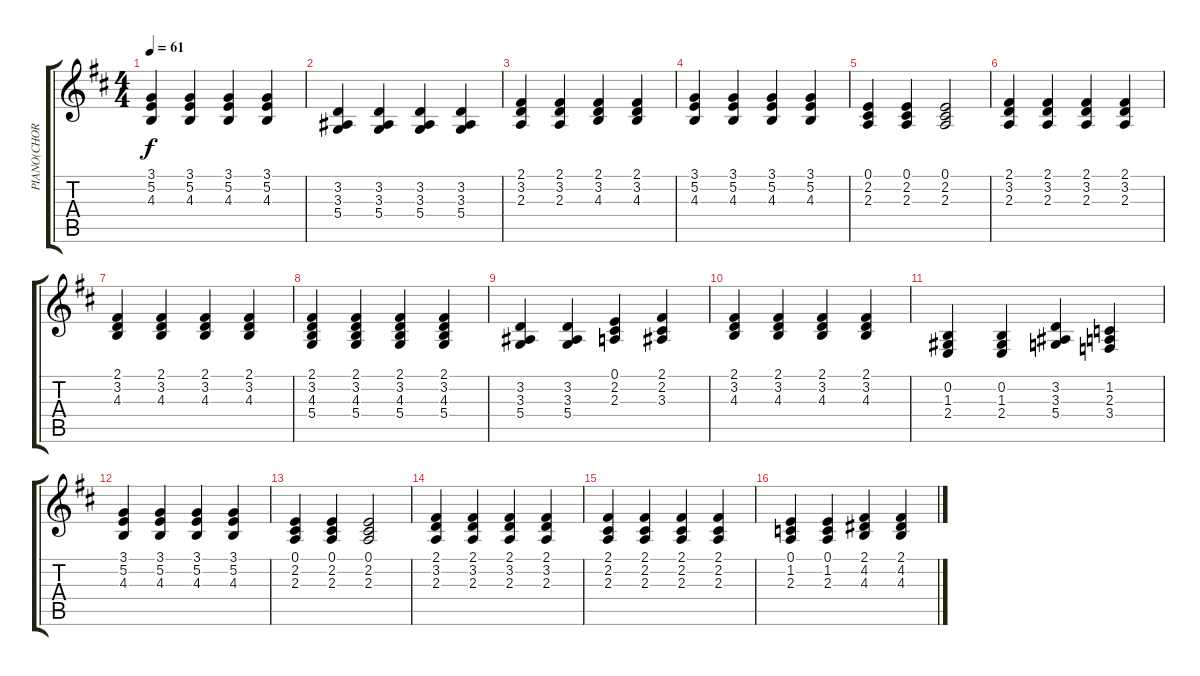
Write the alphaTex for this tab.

\track ("PIANO(CHORD)" "PIANO(CHOR") {instrument electricgrandpiano}
\staff {score tabs}
\tuning (E4 B3 G3 D3 A2 E2) {hide}
\ts (4 4)
\tempo 61
\clef g2
\ks d
(3.1 5.2 4.3).4{dy f} (3.1 5.2 4.3).4 (3.1 5.2 4.3).4 (3.1 5.2 4.3).4 |
(3.2 3.3 5.4).4 (3.2 3.3 5.4).4 (3.2 3.3 5.4).4 (3.2 3.3 5.4).4 |
(2.1 3.2 2.3).4 (2.1 3.2 2.3).4 (2.1 3.2 4.3).4 (2.1 3.2 4.3).4 |
(3.1 5.2 4.3).4 (3.1 5.2 4.3).4 (3.1 5.2 4.3).4 (3.1 5.2 4.3).4 |
(0.1 2.2 2.3).4 (0.1 2.2 2.3).4 (0.1 2.2 2.3).2 |
(2.1 3.2 2.3).4 (2.1 3.2 2.3).4 (2.1 3.2 2.3).4 (2.1 3.2 2.3).4 |
(2.1 3.2 4.3).4 (2.1 3.2 4.3).4 (2.1 3.2 4.3).4 (2.1 3.2 4.3).4 |
(2.1 3.2 4.3 5.4).4 (2.1 3.2 4.3 5.4).4 (2.1 3.2 4.3 5.4).4 (2.1 3.2 4.3 5.4).4 |
(3.2 3.3 5.4).4 (3.2 3.3 5.4).4 (0.1 2.2 2.3).4 (2.1 2.2 3.3).4 |
(2.1 3.2 4.3).4 (2.1 3.2 4.3).4 (2.1 3.2 4.3).4 (2.1 3.2 4.3).4 |
(0.2 1.3 2.4).4 (0.2 1.3 2.4).4 (3.2 3.3 5.4).4 (1.2 2.3 3.4).4 |
(3.1 5.2 4.3).4 (3.1 5.2 4.3).4 (3.1 5.2 4.3).4 (3.1 5.2 4.3).4 |
(0.1 2.2 2.3).4 (0.1 2.2 2.3).4 (0.1 2.2 2.3).2 |
(2.1 3.2 2.3).4 (2.1 3.2 2.3).4 (2.1 3.2 2.3).4 (2.1 3.2 2.3).4 |
(2.1 2.2 2.3).4 (2.1 2.2 2.3).4 (2.1 2.2 2.3).4 (2.1 2.2 2.3).4 |
(0.1 1.2 2.3).4 (0.1 1.2 2.3).4 (2.1 4.2 4.3).4 (2.1 4.2 4.3).4
